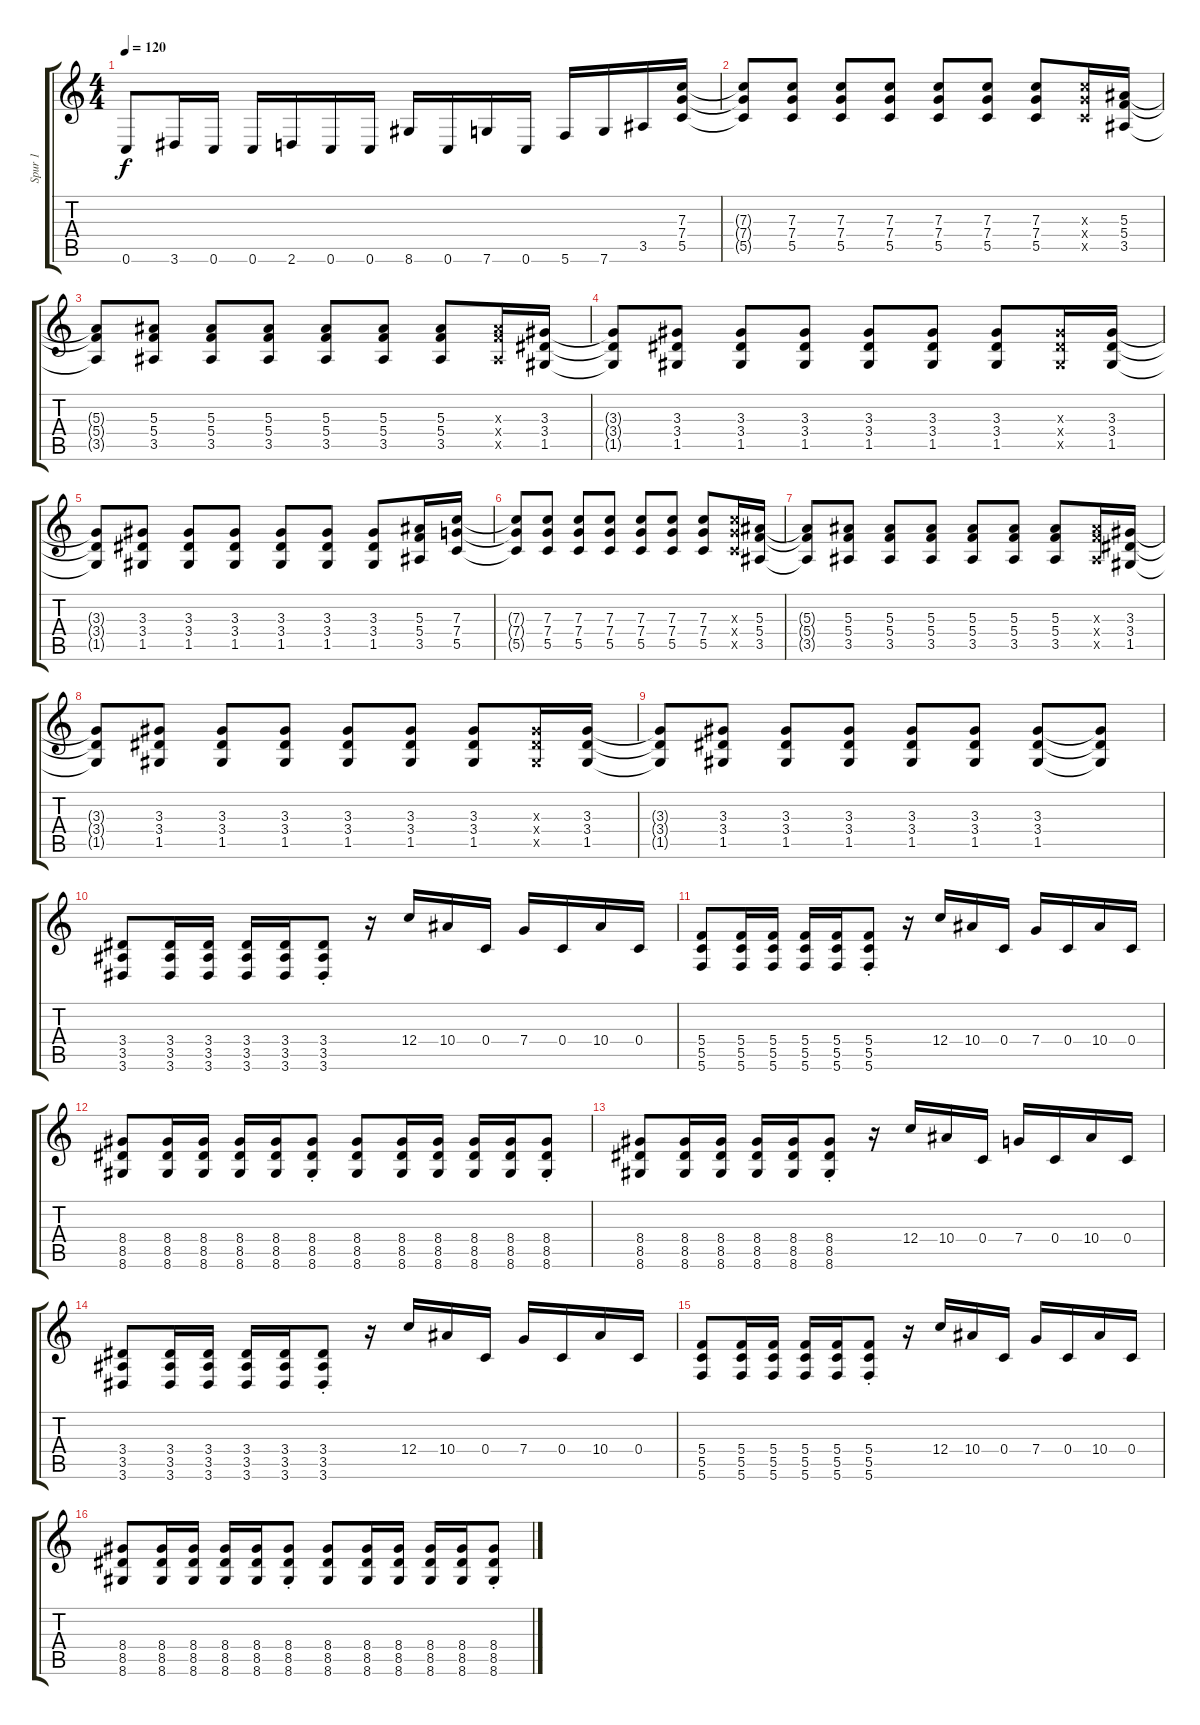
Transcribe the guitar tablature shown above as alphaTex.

\track ("Spur 1" "Spur 1") {instrument overdrivenguitar}
\staff {score tabs}
\tuning (D4 A3 F3 C3 G2 C2) {hide}
\ts (4 4)
\tempo 120
\clef g2
\ks c
0.6.8{dy f} 3.6.16 0.6.16 0.6.16 2.6.16 0.6.16 0.6.16 8.6.16 0.6.16 7.6.16 0.6.16 5.6.16 7.6.16 3.5.16 (7.3 7.4 5.5).16 |
(7.3{t} 7.4{t} 5.5{t}).8 (7.3 7.4 5.5).8 (7.3 7.4 5.5).8 (7.3 7.4 5.5).8 (7.3 7.4 5.5).8 (7.3 7.4 5.5).8 (7.3 7.4 5.5).8 (7.3{x} 7.4{x} 5.5{x}).16 (5.3 5.4 3.5).16 |
(5.3{t} 5.4{t} 3.5{t}).8 (5.3 5.4 3.5).8 (5.3 5.4 3.5).8 (5.3 5.4 3.5).8 (5.3 5.4 3.5).8 (5.3 5.4 3.5).8 (5.3 5.4 3.5).8 (5.3{x} 5.4{x} 3.5{x}).16 (3.3 3.4 1.5).16 |
(3.3{t} 3.4{t} 1.5{t}).8 (3.3 3.4 1.5).8 (3.3 3.4 1.5).8 (3.3 3.4 1.5).8 (3.3 3.4 1.5).8 (3.3 3.4 1.5).8 (3.3 3.4 1.5).8 (3.3{x} 3.4{x} 1.5{x}).16 (3.3 3.4 1.5).16 |
(3.3{t} 3.4{t} 1.5{t}).8 (3.3 3.4 1.5).8 (3.3 3.4 1.5).8 (3.3 3.4 1.5).8 (3.3 3.4 1.5).8 (3.3 3.4 1.5).8 (3.3 3.4 1.5).8 (5.3 5.4 3.5).16 (7.3 7.4 5.5).16 |
(7.3{t} 7.4{t} 5.5{t}).8 (7.3 7.4 5.5).8 (7.3 7.4 5.5).8 (7.3 7.4 5.5).8 (7.3 7.4 5.5).8 (7.3 7.4 5.5).8 (7.3 7.4 5.5).8 (7.3{x} 7.4{x} 5.5{x}).16 (5.3 5.4 3.5).16 |
(5.3{t} 5.4{t} 3.5{t}).8 (5.3 5.4 3.5).8 (5.3 5.4 3.5).8 (5.3 5.4 3.5).8 (5.3 5.4 3.5).8 (5.3 5.4 3.5).8 (5.3 5.4 3.5).8 (5.3{x} 5.4{x} 3.5{x}).16 (3.3 3.4 1.5).16 |
(3.3{t} 3.4{t} 1.5{t}).8 (3.3 3.4 1.5).8 (3.3 3.4 1.5).8 (3.3 3.4 1.5).8 (3.3 3.4 1.5).8 (3.3 3.4 1.5).8 (3.3 3.4 1.5).8 (3.3{x} 3.4{x} 1.5{x}).16 (3.3 3.4 1.5).16 |
(3.3{t} 3.4{t} 1.5{t}).8 (3.3 3.4 1.5).8 (3.3 3.4 1.5).8 (3.3 3.4 1.5).8 (3.3 3.4 1.5).8 (3.3 3.4 1.5).8 (3.3 3.4 1.5).8 (3.3{t} 3.4{t} 1.5{t}).8 |
(3.4 3.5 3.6).8 (3.4 3.5 3.6).16 (3.4 3.5 3.6).16 (3.4 3.5 3.6).16 (3.4 3.5 3.6).16 (3.4{st} 3.5{st} 3.6{st}).8 r.16 12.4.16 10.4.16 0.4.16 7.4.16 0.4.16 10.4.16 0.4.16 |
(5.4 5.5 5.6).8 (5.4 5.5 5.6).16 (5.4 5.5 5.6).16 (5.4 5.5 5.6).16 (5.4 5.5 5.6).16 (5.4{st} 5.5{st} 5.6{st}).8 r.16 12.4.16 10.4.16 0.4.16 7.4.16 0.4.16 10.4.16 0.4.16 |
(8.4 8.5 8.6).8 (8.4 8.5 8.6).16 (8.4 8.5 8.6).16 (8.4 8.5 8.6).16 (8.4 8.5 8.6).16 (8.4{st} 8.5{st} 8.6{st}).8 (8.4 8.5 8.6).8 (8.4 8.5 8.6).16 (8.4 8.5 8.6).16 (8.4 8.5 8.6).16 (8.4 8.5 8.6).16 (8.4{st} 8.5{st} 8.6{st}).8 |
(8.4 8.5 8.6).8 (8.4 8.5 8.6).16 (8.4 8.5 8.6).16 (8.4 8.5 8.6).16 (8.4 8.5 8.6).16 (8.4{st} 8.5{st} 8.6{st}).8 r.16 12.4.16 10.4.16 0.4.16 7.4.16 0.4.16 10.4.16 0.4.16 |
(3.4 3.5 3.6).8 (3.4 3.5 3.6).16 (3.4 3.5 3.6).16 (3.4 3.5 3.6).16 (3.4 3.5 3.6).16 (3.4{st} 3.5{st} 3.6{st}).8 r.16 12.4.16 10.4.16 0.4.16 7.4.16 0.4.16 10.4.16 0.4.16 |
(5.4 5.5 5.6).8 (5.4 5.5 5.6).16 (5.4 5.5 5.6).16 (5.4 5.5 5.6).16 (5.4 5.5 5.6).16 (5.4{st} 5.5{st} 5.6{st}).8 r.16 12.4.16 10.4.16 0.4.16 7.4.16 0.4.16 10.4.16 0.4.16 |
(8.4 8.5 8.6).8 (8.4 8.5 8.6).16 (8.4 8.5 8.6).16 (8.4 8.5 8.6).16 (8.4 8.5 8.6).16 (8.4{st} 8.5{st} 8.6{st}).8 (8.4 8.5 8.6).8 (8.4 8.5 8.6).16 (8.4 8.5 8.6).16 (8.4 8.5 8.6).16 (8.4 8.5 8.6).16 (8.4{st} 8.5{st} 8.6{st}).8
